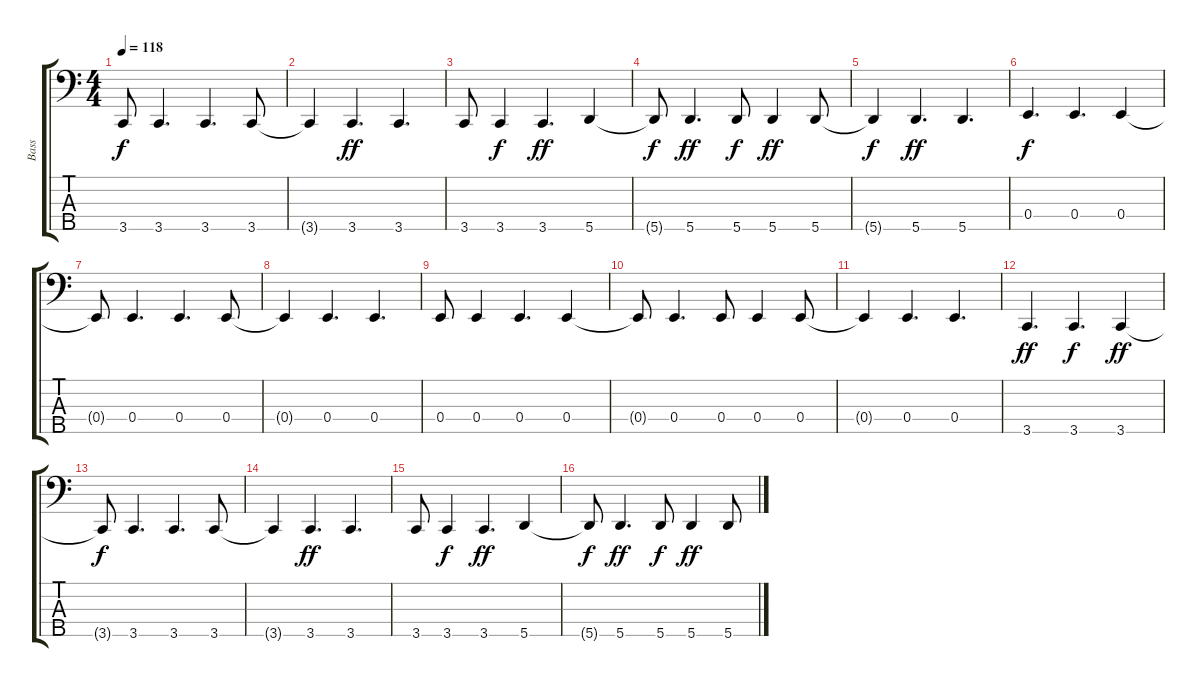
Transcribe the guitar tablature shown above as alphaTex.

\track ("Bass" "Bass") {instrument electricbassfinger}
\staff {score tabs}
\tuning (G2 D2 A1 E1 A0) {hide}
\ts (4 4)
\tempo 118
\clef f4
\ks c
3.5{t}.8{dy f} 3.5.4{d} 3.5.4{d} 3.5.8 |
3.5{t}.4 3.5.4{d dy ff} 3.5.4{d} |
3.5.8 3.5.4{dy f} 3.5.4{d dy ff} 5.5.4 |
5.5{t}.8{dy f} 5.5.4{d dy ff} 5.5.8{dy f} 5.5.4{dy ff} 5.5.8 |
5.5{t}.4{dy f} 5.5.4{d dy ff} 5.5.4{d} |
0.4.4{d dy f} 0.4.4{d} 0.4.4 |
0.4{t}.8 0.4.4{d} 0.4.4{d} 0.4.8 |
0.4{t}.4 0.4.4{d} 0.4.4{d} |
0.4.8 0.4.4 0.4.4{d} 0.4.4 |
0.4{t}.8 0.4.4{d} 0.4.8 0.4.4 0.4.8 |
0.4{t}.4 0.4.4{d} 0.4.4{d} |
3.5.4{d dy ff} 3.5.4{d dy f} 3.5.4{dy ff} |
3.5{t}.8{dy f} 3.5.4{d} 3.5.4{d} 3.5.8 |
3.5{t}.4 3.5.4{d dy ff} 3.5.4{d} |
3.5.8 3.5.4{dy f} 3.5.4{d dy ff} 5.5.4 |
5.5{t}.8{dy f} 5.5.4{d dy ff} 5.5.8{dy f} 5.5.4{dy ff} 5.5.8
